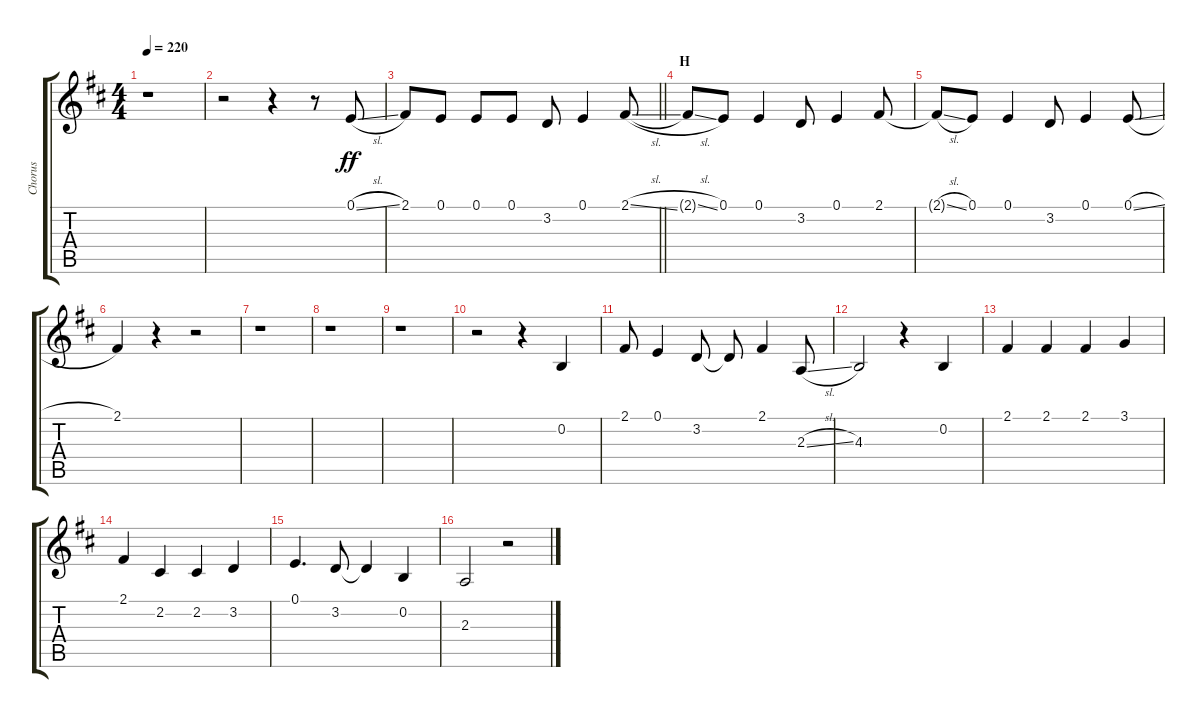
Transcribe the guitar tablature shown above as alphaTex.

\track ("Chorus" "Chorus") {instrument voiceoohs}
\staff {score tabs}
\tuning (E4 B3 G3 D3 A2 E2) {hide}
\ts (4 4)
\tempo 220
\clef g2
\ks d
r.1{dy ff} |
r.2 r.4 r.8 0.1{sl}.8 |
\barLineRight lightlight
2.1.8 0.1.8 0.1.8 0.1.8 3.2.8 0.1.4 2.1{sl}.8 |
\section ("" "H")
2.1{sl t}.8 0.1.8 0.1.4 3.2.8 0.1.4 2.1.8 |
2.1{sl t}.8 0.1.8 0.1.4 3.2.8 0.1.4 0.1{sl}.8 |
2.1.4 r.4 r.2 |
r.1 |
r.1 |
r.1 |
r.2 r.4 0.2.4 |
2.1.8 0.1.4 3.2.8 3.2{t}.8 2.1.4 2.3{sl}.8 |
4.3.2 r.4 0.2.4 |
2.1.4 2.1.4 2.1.4 3.1.4 |
2.1.4 2.2.4 2.2.4 3.2.4 |
0.1.4{d} 3.2.8 3.2{t}.4 0.2.4 |
2.3.2 r.2
